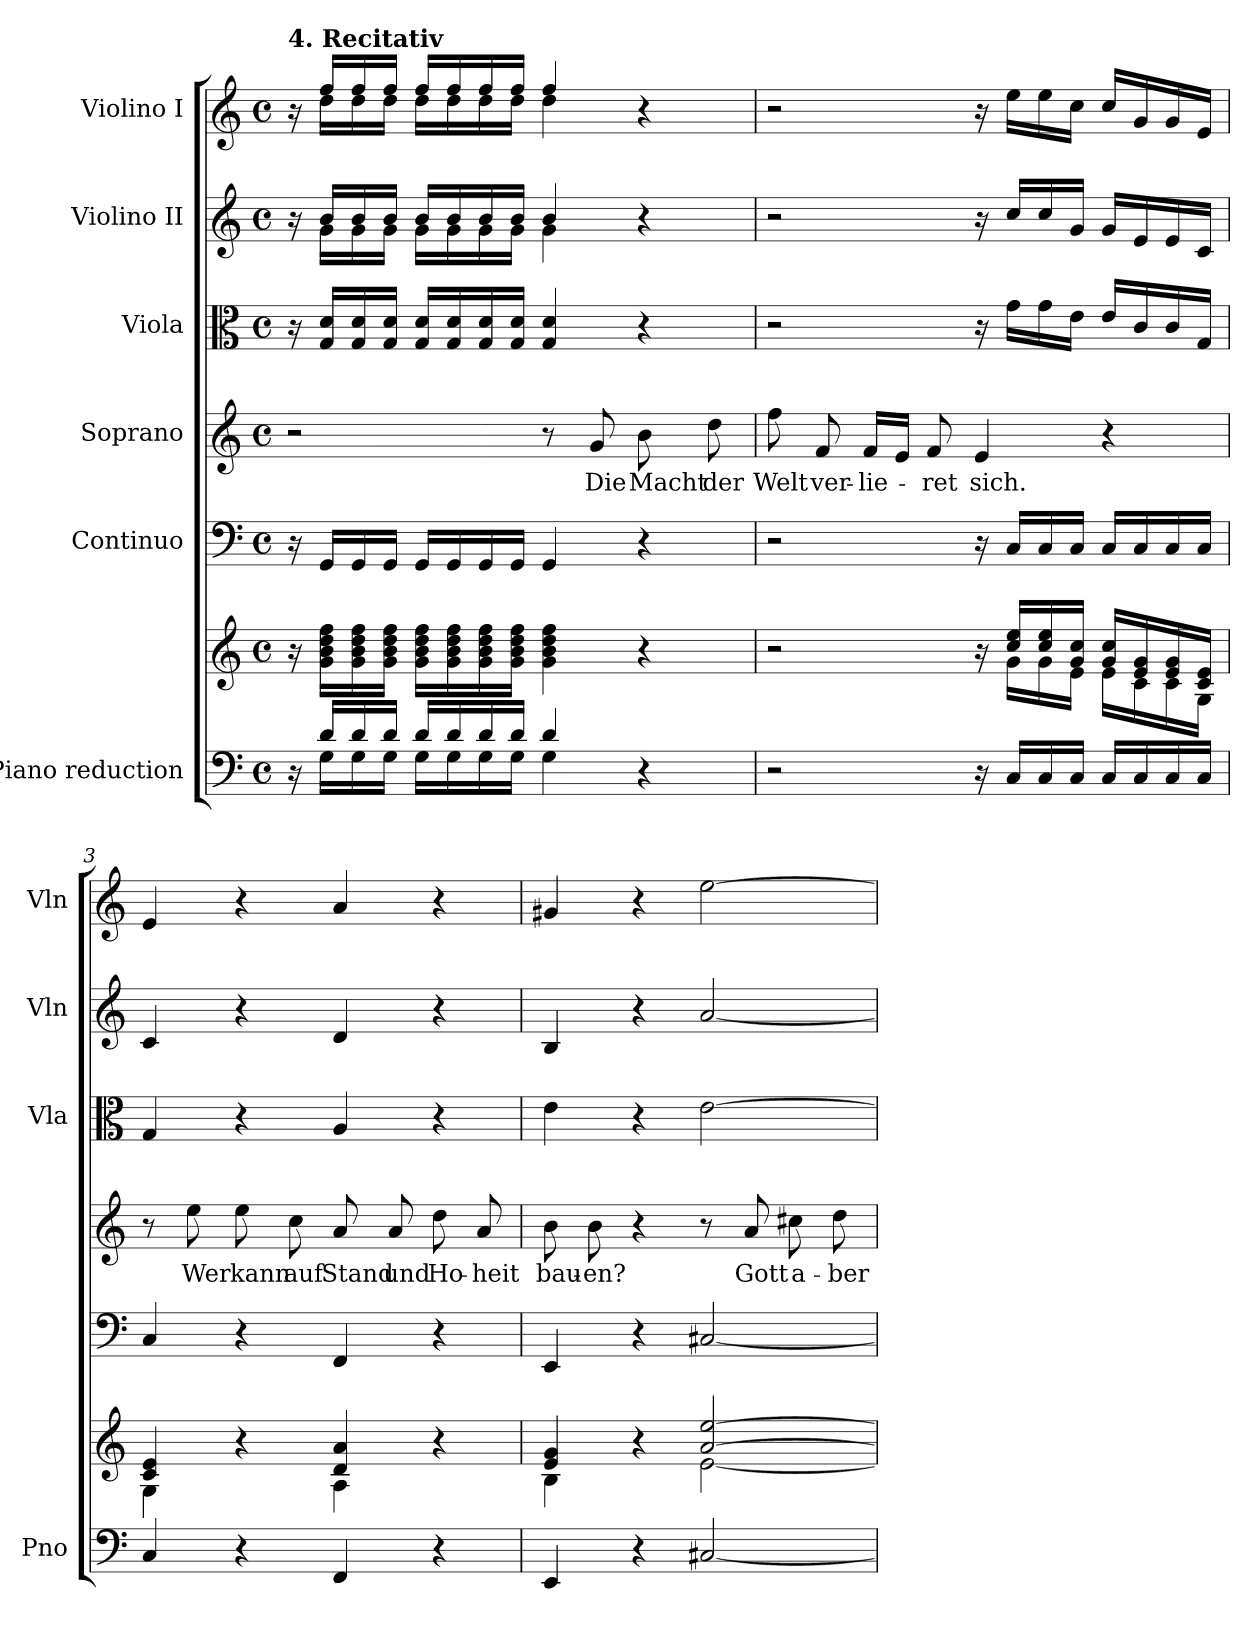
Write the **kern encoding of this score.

**kern	**kern	**kern	**kern	**text	**kern	**kern	**kern
*part6	*part6	*part5	*part4	*part4	*part3	*part2	*part1
*staff7	*staff6	*staff5	*staff4	*staff4	*staff3	*staff2	*staff1
*I"Piano reduction	*	*I"Continuo	*I"Soprano	*	*I"Viola	*I"Violino II	*I"Violino I
*I'Pno	*	*	*	*	*I'Vla	*I'Vln	*I'Vln
*stria5	*stria5	*	*	*	*	*	*
*clefF4	*clefG2	*clefF4	*clefG2	*	*clefC3	*clefG2	*clefG2
*k[]	*k[]	*k[]	*k[]	*	*k[]	*k[]	*k[]
*M4/4	*M4/4	*M4/4	*M4/4	*	*M4/4	*M4/4	*M4/4
*met(c)	*met(c)	*met(c)	*met(c)	*	*met(c)	*met(c)	*met(c)
=1	=1	=1	=1	=1	=1	=1	=1
*^	*	*	*	*	*	*^	*^
!	!	!	!	!	!	!	!	!	!LO:TX:a:B:t=4. Recitativ	!
16r	16ryy	16r	16r	2r	.	16r	16r	16ryy	16r	16ryy
16d/LL	16G\LL	16g\ 16b\ 16dd\ 16ff\LL	16GG/LL	.	.	16G/ 16d/LL	16b/LL	16g\LL	16ff/LL	16dd\LL
16d/	16G\	16g\ 16b\ 16dd\ 16ff\	16GG/	.	.	16G/ 16d/	16b/	16g\	16ff/	16dd\
16d/JJ	16G\JJ	16g\ 16b\ 16dd\ 16ff\JJ	16GG/JJ	.	.	16G/ 16d/JJ	16b/JJ	16g\JJ	16ff/JJ	16dd\JJ
16d/LL	16G\LL	16g\ 16b\ 16dd\ 16ff\LL	16GG/LL	.	.	16G/ 16d/LL	16b/LL	16g\LL	16ff/LL	16dd\LL
16d/	16G\	16g\ 16b\ 16dd\ 16ff\	16GG/	.	.	16G/ 16d/	16b/	16g\	16ff/	16dd\
16d/	16G\	16g\ 16b\ 16dd\ 16ff\	16GG/	.	.	16G/ 16d/	16b/	16g\	16ff/	16dd\
16d/JJ	16G\JJ	16g\ 16b\ 16dd\ 16ff\JJ	16GG/JJ	.	.	16G/ 16d/JJ	16b/JJ	16g\JJ	16ff/JJ	16dd\JJ
4d/	4G\	4g\ 4b\ 4dd\ 4ff\	4GG/	8r	.	4G/ 4d/	4b/	4g\	4ff/	4dd\
!	!	!	!	!	!LO:LY:b	!	!	!	!	!
.	.	.	.	8g/	Die	.	.	.	.	.
!	!	!	!	!	!LO:LY:b	!	!	!	!	!
4r	4ryy	4r	4r	8b\	Macht	4r	4r	4ryy	4r	4ryy
!	!	!	!	!	!LO:LY:b	!	!	!	!	!
.	.	.	.	8dd\	der	.	.	.	.	.
*	*	*	*	*	*	*	*v	*v	*	*
*v	*v	*	*	*	*	*	*	*v	*v
=2	=2	=2	=2	=2	=2	=2	=2
*	*^	*	*	*	*	*	*
!	!	!	!	!	!LO:LY:b	!	!	!
2r	2r	2ryy	2r	8ff\	Welt	2r	2r	2r
!	!	!	!	!	!LO:LY:b	!	!	!
.	.	.	.	8f/	ver-	.	.	.
!	!	!	!	!	!LO:LY:b	!	!	!
.	.	.	.	16f/LL	-lie-	.	.	.
.	.	.	.	16e/JJ	.	.	.	.
!	!	!	!	!	!LO:LY:b	!	!	!
.	.	.	.	8f/	-ret	.	.	.
!	!	!	!	!	!LO:LY:b	!	!	!
16r	16r	16ryy	16r	4e/	sich.	16r	16r	16r
16C/LL	16cc/ 16ee/LL	16g\LL	16C/LL	.	.	16g\LL	16cc/LL	16ee\LL
16C/	16cc/ 16ee/	16g\	16C/	.	.	16g\	16cc/	16ee\
16C/JJ	16g/ 16cc/JJ	16e\JJ	16C/JJ	.	.	16e\JJ	16g/JJ	16cc\JJ
16C/LL	16g/ 16cc/LL	16e\LL	16C/LL	4r	.	16e/LL	16g/LL	16cc/LL
16C/	16e/ 16g/	16c\	16C/	.	.	16c/	16e/	16g/
16C/	16e/ 16g/	16c\	16C/	.	.	16c/	16e/	16g/
16C/JJ	16c/ 16e/JJ	16G\JJ	16C/JJ	.	.	16G/JJ	16c/JJ	16e/JJ
=3	=3	=3	=3	=3	=3	=3	=3	=3
4C/	4c/ 4e/	4G\	4C/	8r	.	4G/	4c/	4e/
!	!	!	!	!	!LO:LY:b	!	!	!
.	.	.	.	8ee\	Wer	.	.	.
!	!	!	!	!	!LO:LY:b	!	!	!
4r	4r	4ryy	4r	8ee\	kann	4r	4r	4r
!	!	!	!	!	!LO:LY:b	!	!	!
.	.	.	.	8cc\	auf	.	.	.
!	!	!	!	!	!LO:LY:b	!	!	!
4FF/	4d/ 4a/	4A\	4FF/	8a/	Stand	4A/	4d/	4a/
!	!	!	!	!	!LO:LY:b	!	!	!
.	.	.	.	8a/	und	.	.	.
!	!	!	!	!	!LO:LY:b	!	!	!
4r	4r	4ryy	4r	8dd\	Ho-	4r	4r	4r
!	!	!	!	!	!LO:LY:b	!	!	!
.	.	.	.	8a/	-heit	.	.	.
=4	=4	=4	=4	=4	=4	=4	=4	=4
!	!	!	!	!	!LO:LY:b	!	!	!
4EE/	4e/ 4g/	4B\	4EE/	8b\	bau-	4e\	4B/	4g#X/
!	!	!	!	!	!LO:LY:b	!	!	!
.	.	.	.	8b\	-en?	.	.	.
4r	4r	4ryy	4r	4r	.	4r	4r	4r
[2C#X/	[2a/ [2ee/	[2e\	[2C#X/	8r	.	[2e\	[2a/	[2ee\
!	!	!	!	!	!LO:LY:b	!	!	!
.	.	.	.	8a/	Gott	.	.	.
!	!	!	!	!	!LO:LY:b	!	!	!
.	.	.	.	8cc#X\	a-	.	.	.
!	!	!	!	!	!LO:LY:b	!	!	!
.	.	.	.	8dd\	-ber	.	.	.
*	*v	*v	*	*	*	*	*	*
=	=	=	=	=	=	=	=
*-	*-	*-	*-	*-	*-	*-	*-
